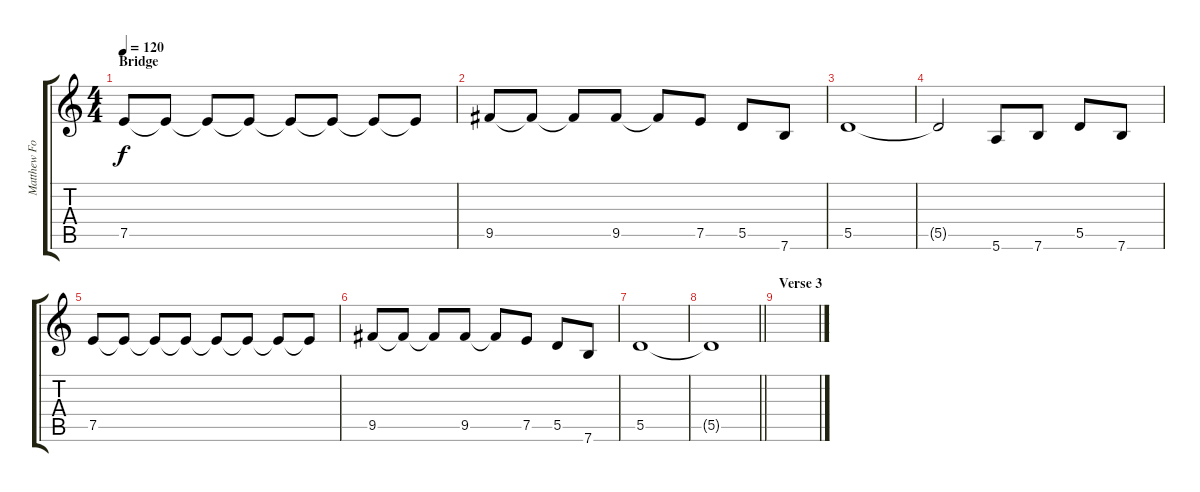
\track ("Matthew Followill - Guitar II" "Matthew Fo") {instrument electricguitarmuted}
\staff {score tabs}
\tuning (E4 B3 G3 D3 A2 E2) {hide}
\ts (4 4)
\section ("" "Bridge")
\tempo 120
\clef g2
\ks c
7.5.8{dy f} 7.5{t}.8 7.5{t}.8 7.5{t}.8 7.5{t}.8 7.5{t}.8 7.5{t}.8 7.5{t}.8 |
9.5.8 9.5{t}.8 9.5{t}.8 9.5.8 9.5{t}.8 7.5.8 5.5.8 7.6.8 |
5.5.1 |
5.5{t}.2 5.6.8 7.6.8 5.5.8 7.6.8 |
7.5.8 7.5{t}.8 7.5{t}.8 7.5{t}.8 7.5{t}.8 7.5{t}.8 7.5{t}.8 7.5{t}.8 |
9.5.8 9.5{t}.8 9.5{t}.8 9.5.8 9.5{t}.8 7.5.8 5.5.8 7.6.8 |
5.5.1 |
\barLineRight lightlight
5.5{t}.1 |
\section ("" "Verse 3")
